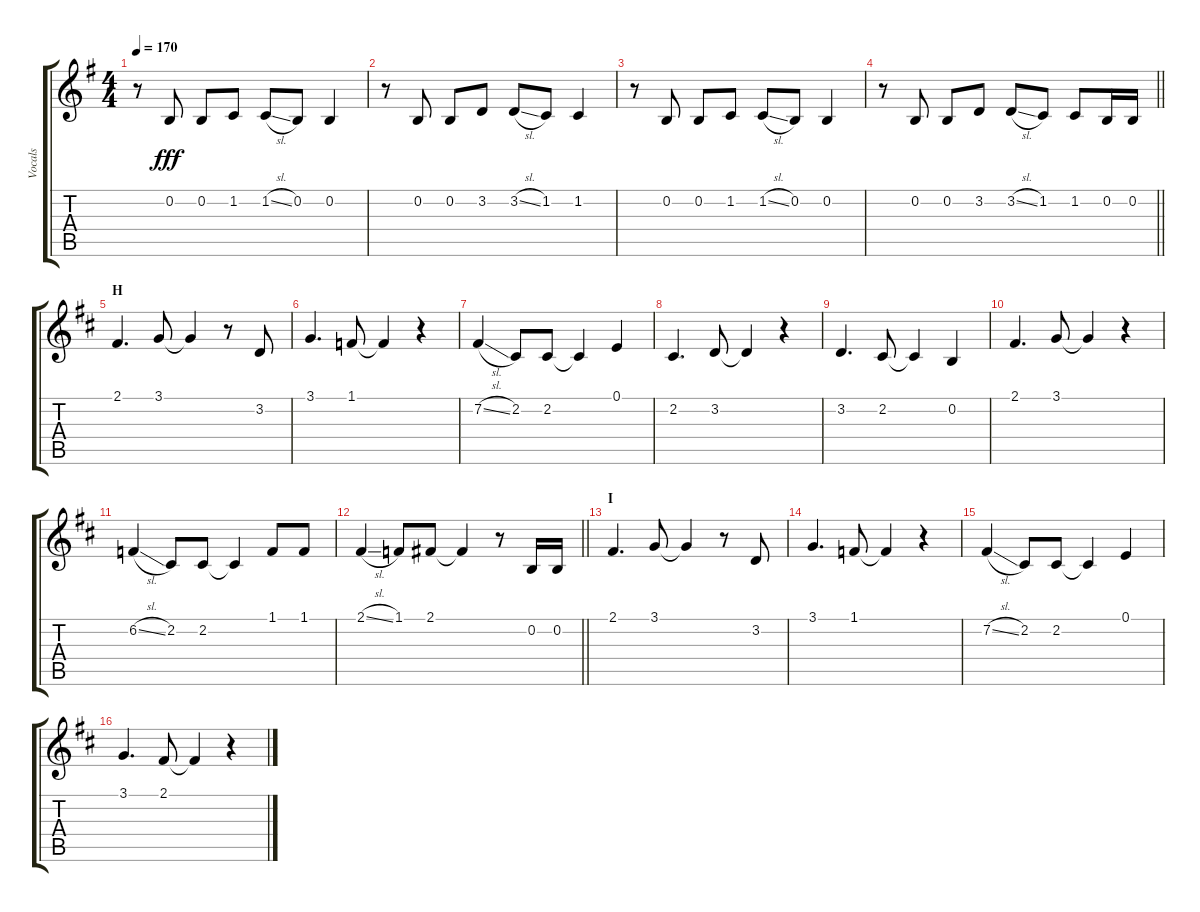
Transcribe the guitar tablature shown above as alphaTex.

\track ("Vocals" "Vocals") {instrument voiceoohs}
\staff {score tabs}
\tuning (E4 B3 G3 D3 A2 E2) {hide}
\ts (4 4)
\tempo 170
\clef g2
\ks g
r.8{dy fff} 0.2.8 0.2.8 1.2.8 1.2{sl}.8 0.2.8 0.2.4 |
r.8 0.2.8 0.2.8 3.2.8 3.2{sl}.8 1.2.8 1.2.4 |
r.8 0.2.8 0.2.8 1.2.8 1.2{sl}.8 0.2.8 0.2.4 |
\barLineRight lightlight
r.8 0.2.8 0.2.8 3.2.8 3.2{sl}.8 1.2.8 1.2.8 0.2.16 0.2.16 |
\section ("" "H")
\ks d
2.1.4{d} 3.1.8 3.1{t}.4 r.8 3.2.8 |
3.1.4{d} 1.1.8 1.1{t}.4 r.4 |
7.2{sl}.4 2.2.8 2.2.8 2.2{t}.4 0.1.4 |
2.2.4{d} 3.2.8 3.2{t}.4 r.4 |
3.2.4{d} 2.2.8 2.2{t}.4 0.2.4 |
2.1.4{d} 3.1.8 3.1{t}.4 r.4 |
6.2{sl}.4 2.2.8 2.2.8 2.2{t}.4 1.1.8 1.1.8 |
\barLineRight lightlight
2.1{sl}.4 1.1.8 2.1.8 2.1{t}.4 r.8 0.2.16 0.2.16 |
\section ("" "I")
2.1.4{d} 3.1.8 3.1{t}.4 r.8 3.2.8 |
3.1.4{d} 1.1.8 1.1{t}.4 r.4 |
7.2{sl}.4 2.2.8 2.2.8 2.2{t}.4 0.1.4 |
3.1.4{d} 2.1.8 2.1{t}.4 r.4
